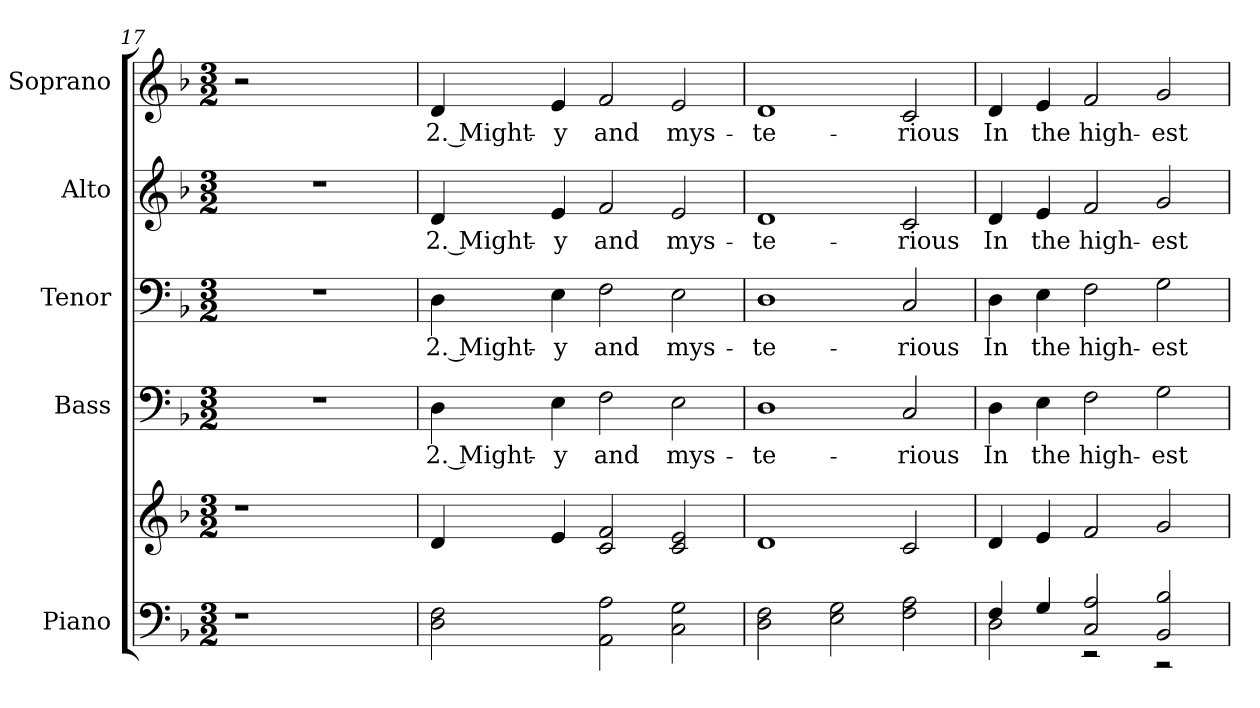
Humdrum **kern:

**kern	**kern	**kern	**text	**kern	**text	**kern	**text	**kern	**text
*part5	*part5	*part4	*part4	*part3	*part3	*part2	*part2	*part1	*part1
*staff6	*staff5	*staff4	*staff4	*staff3	*staff3	*staff2	*staff2	*staff1	*staff1
*I"Piano	*	*I"Bass	*	*I"Tenor	*	*I"Alto	*	*I"Soprano	*
*I'Pno.	*	*I'B.	*	*I'T.	*	*I'A.	*	*I'S.	*
!!LO:PB:g=z
*clefF4	*clefG2	*clefF4	*	*clefF4	*	*clefG2	*	*clefG2	*
*k[b-]	*k[b-]	*k[b-]	*	*k[b-]	*	*k[b-]	*	*k[b-]	*
*F:	*F:	*F:	*	*F:	*	*F:	*	*F:	*
*M3/2	*M3/2	*M3/2	*	*M3/2	*	*M3/2	*	*M3/2	*
=17	=17	=17	=17	=17	=17	=17	=17	=17	=17
!LO:N:vis=1	!LO:N:vis=1	!LO:N:vis=1	!	!LO:N:vis=1	!	!LO:N:vis=1	!	!	!
2r	2r	1.r	.	1.r	.	1.r	.	2r	.
1ryy	1ryy	.	.	.	.	.	.	1ryy	.
=18	=18	=18	=18	=18	=18	=18	=18	=18	=18
!	!	!	!LO:LY:b:color=#000000	!	!	!	!	!	!
!	!	!	!	!	!LO:LY:b:color=#000000	!	!	!	!
!	!	!	!	!	!	!	!LO:LY:b:color=#000000	!	!
!	!	!	!	!	!	!	!	!	!LO:LY:b:color=#000000
2Di\ 2Fi	4di/	4Di\	2. Might-	4Di\	2. Might-	4di/	2. Might-	4di/	2. Might-
!	!	!	!LO:LY:b:color=#000000	!	!	!	!	!	!
!	!	!	!	!	!LO:LY:b:color=#000000	!	!	!	!
!	!	!	!	!	!	!	!LO:LY:b:color=#000000	!	!
!	!	!	!	!	!	!	!	!	!LO:LY:b:color=#000000
.	4ei/	4Ei\	-y	4Ei\	-y	4ei/	-y	4ei/	-y
!	!	!	!LO:LY:b:color=#000000	!	!	!	!	!	!
!	!	!	!	!	!LO:LY:b:color=#000000	!	!	!	!
!	!	!	!	!	!	!	!LO:LY:b:color=#000000	!	!
!	!	!	!	!	!	!	!	!	!LO:LY:b:color=#000000
2AAi\ 2Ai	2ci/ 2fi	2Fi\	and	2Fi\	and	2fi/	and	2fi/	and
!	!	!	!LO:LY:b:color=#000000	!	!	!	!	!	!
!	!	!	!	!	!LO:LY:b:color=#000000	!	!	!	!
!	!	!	!	!	!	!	!LO:LY:b:color=#000000	!	!
!	!	!	!	!	!	!	!	!	!LO:LY:b:color=#000000
2Ci\ 2Gi	2ci/ 2ei	2Ei\	mys-	2Ei\	mys-	2ei/	mys-	2ei/	mys-
=19	=19	=19	=19	=19	=19	=19	=19	=19	=19
!	!	!	!LO:LY:b:color=#000000	!	!	!	!	!	!
!	!	!	!	!	!LO:LY:b:color=#000000	!	!	!	!
!	!	!	!	!	!	!	!LO:LY:b:color=#000000	!	!
!	!	!	!	!	!	!	!	!	!LO:LY:b:color=#000000
2Di\ 2Fi	1di	1Di	-te-	1Di	-te-	1di	-te-	1di	-te-
2Ei\ 2Gi	.	.	.	.	.	.	.	.	.
!	!	!	!LO:LY:b:color=#000000	!	!	!	!	!	!
!	!	!	!	!	!LO:LY:b:color=#000000	!	!	!	!
!	!	!	!	!	!	!	!LO:LY:b:color=#000000	!	!
!	!	!	!	!	!	!	!	!	!LO:LY:b:color=#000000
2Fi\ 2Ai	2ci/	2Ci/	-rious	2Ci/	-rious	2ci/	-rious	2ci/	-rious
!!LO:PB:g=z
=20	=20	=20	=20	=20	=20	=20	=20	=20	=20
*^	*	*	*	*	*	*	*	*	*
!	!	!	!	!LO:LY:b:color=#000000	!	!	!	!	!	!
!	!	!	!	!	!	!LO:LY:b:color=#000000	!	!	!	!
!	!	!	!	!	!	!	!	!LO:LY:b:color=#000000	!	!
!	!	!	!	!	!	!	!	!	!	!LO:LY:b:color=#000000
4Fi/	2Di\	4di/	4Di\	In	4Di\	In	4di/	In	4di/	In
!	!	!	!	!LO:LY:b:color=#000000	!	!	!	!	!	!
!	!	!	!	!	!	!LO:LY:b:color=#000000	!	!	!	!
!	!	!	!	!	!	!	!	!LO:LY:b:color=#000000	!	!
!	!	!	!	!	!	!	!	!	!	!LO:LY:b:color=#000000
4Gi/	.	4ei/	4Ei\	the	4Ei\	the	4ei/	the	4ei/	the
!	!	!	!	!LO:LY:b:color=#000000	!	!	!	!	!	!
!	!	!	!	!	!	!LO:LY:b:color=#000000	!	!	!	!
!	!	!	!	!	!	!	!	!LO:LY:b:color=#000000	!	!
!	!	!	!	!	!	!	!	!	!	!LO:LY:b:color=#000000
2Ci/ 2Ai	2r	2fi/	2Fi\	high-	2Fi\	high-	2fi/	high-	2fi/	high-
!	!	!	!	!LO:LY:b:color=#000000	!	!	!	!	!	!
!	!	!	!	!	!	!LO:LY:b:color=#000000	!	!	!	!
!	!	!	!	!	!	!	!	!LO:LY:b:color=#000000	!	!
!	!	!	!	!	!	!	!	!	!	!LO:LY:b:color=#000000
2BB-i/ 2B-i	2r	2gi/	2Gi\	-est	2Gi\	-est	2gi/	-est	2gi/	-est
*v	*v	*	*	*	*	*	*	*	*	*
=	=	=	=	=	=	=	=	=	=
*-	*-	*-	*-	*-	*-	*-	*-	*-	*-
